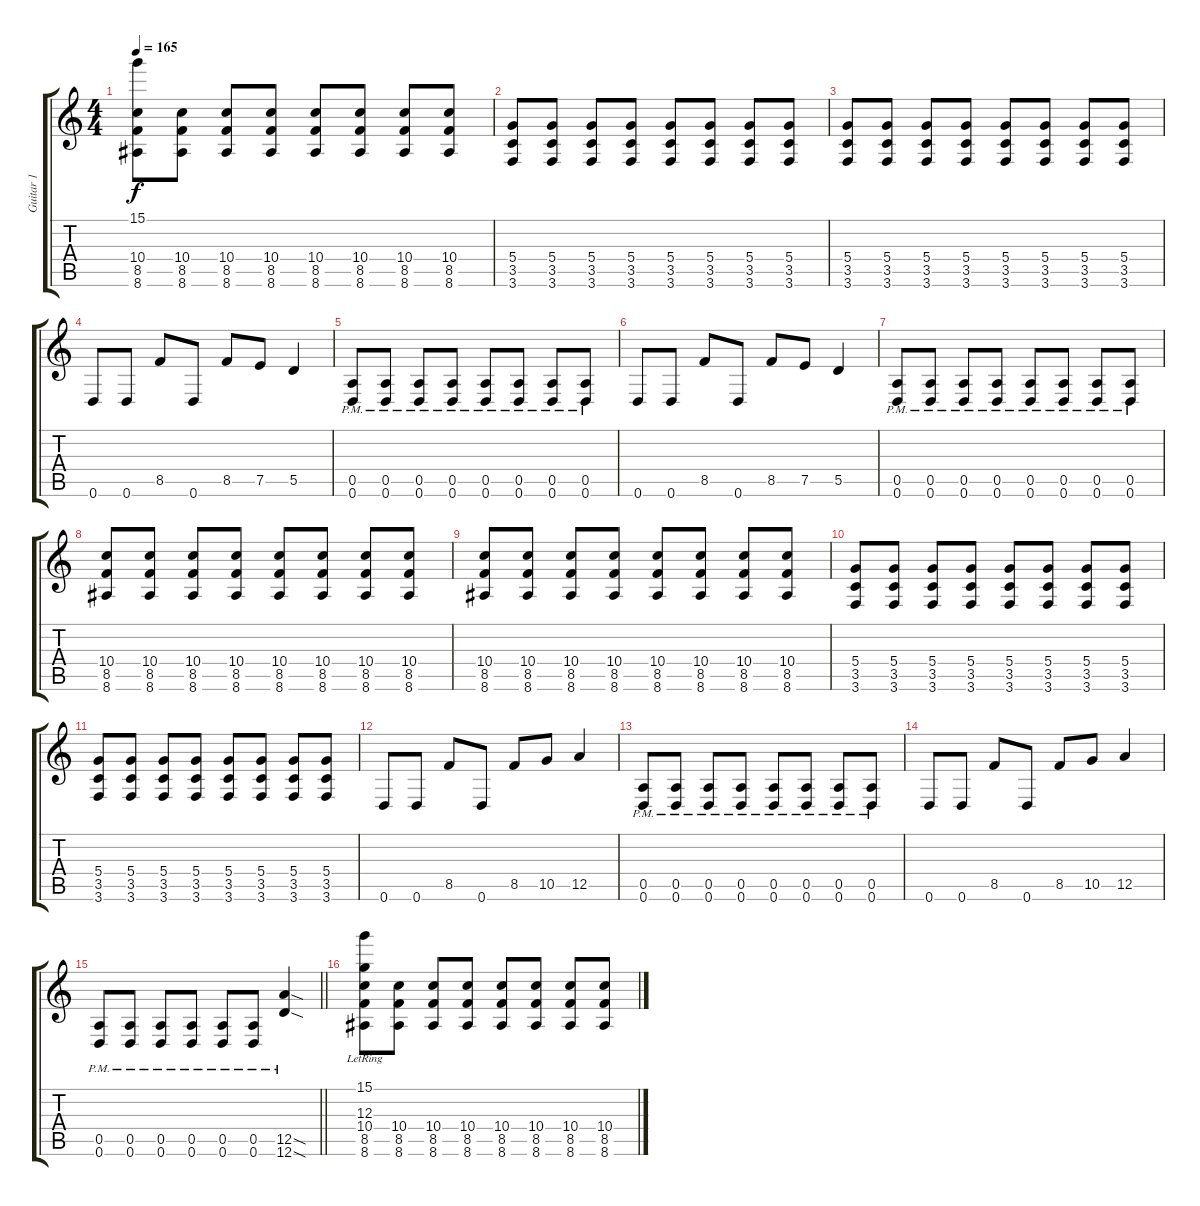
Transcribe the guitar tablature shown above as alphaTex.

\track ("Guitar 1" "Guitar 1") {instrument distortionguitar}
\staff {score tabs}
\tuning (E4 B3 G3 D3 A2 D2) {hide}
\ts (4 4)
\tempo 165
\clef g2
\ks c
(15.1{t} 10.4 8.5 8.6).8{dy f} (10.4 8.5 8.6).8 (10.4 8.5 8.6).8 (10.4 8.5 8.6).8 (10.4 8.5 8.6).8 (10.4 8.5 8.6).8 (10.4 8.5 8.6).8 (10.4 8.5 8.6).8 |
(5.4 3.5 3.6).8 (5.4 3.5 3.6).8 (5.4 3.5 3.6).8 (5.4 3.5 3.6).8 (5.4 3.5 3.6).8 (5.4 3.5 3.6).8 (5.4 3.5 3.6).8 (5.4 3.5 3.6).8 |
(5.4 3.5 3.6).8 (5.4 3.5 3.6).8 (5.4 3.5 3.6).8 (5.4 3.5 3.6).8 (5.4 3.5 3.6).8 (5.4 3.5 3.6).8 (5.4 3.5 3.6).8 (5.4 3.5 3.6).8 |
0.6.8 0.6.8 8.5.8 0.6.8 8.5.8 7.5.8 5.5.4 |
(0.5{pm} 0.6{pm}).8 (0.5{pm} 0.6{pm}).8 (0.5{pm} 0.6{pm}).8 (0.5{pm} 0.6{pm}).8 (0.5{pm} 0.6{pm}).8 (0.5{pm} 0.6{pm}).8 (0.5{pm} 0.6{pm}).8 (0.5{pm} 0.6{pm}).8 |
0.6.8 0.6.8 8.5.8 0.6.8 8.5.8 7.5.8 5.5.4 |
(0.5{pm} 0.6{pm}).8 (0.5{pm} 0.6{pm}).8 (0.5{pm} 0.6{pm}).8 (0.5{pm} 0.6{pm}).8 (0.5{pm} 0.6{pm}).8 (0.5{pm} 0.6{pm}).8 (0.5{pm} 0.6{pm}).8 (0.5{pm} 0.6{pm}).8 |
(10.4 8.5 8.6).8 (10.4 8.5 8.6).8 (10.4 8.5 8.6).8 (10.4 8.5 8.6).8 (10.4 8.5 8.6).8 (10.4 8.5 8.6).8 (10.4 8.5 8.6).8 (10.4 8.5 8.6).8 |
(10.4 8.5 8.6).8 (10.4 8.5 8.6).8 (10.4 8.5 8.6).8 (10.4 8.5 8.6).8 (10.4 8.5 8.6).8 (10.4 8.5 8.6).8 (10.4 8.5 8.6).8 (10.4 8.5 8.6).8 |
(5.4 3.5 3.6).8 (5.4 3.5 3.6).8 (5.4 3.5 3.6).8 (5.4 3.5 3.6).8 (5.4 3.5 3.6).8 (5.4 3.5 3.6).8 (5.4 3.5 3.6).8 (5.4 3.5 3.6).8 |
(5.4 3.5 3.6).8 (5.4 3.5 3.6).8 (5.4 3.5 3.6).8 (5.4 3.5 3.6).8 (5.4 3.5 3.6).8 (5.4 3.5 3.6).8 (5.4 3.5 3.6).8 (5.4 3.5 3.6).8 |
0.6.8 0.6.8 8.5.8 0.6.8 8.5.8 10.5.8 12.5.4 |
(0.5{pm} 0.6{pm}).8 (0.5{pm} 0.6{pm}).8 (0.5{pm} 0.6{pm}).8 (0.5{pm} 0.6{pm}).8 (0.5{pm} 0.6{pm}).8 (0.5{pm} 0.6{pm}).8 (0.5{pm} 0.6{pm}).8 (0.5{pm} 0.6{pm}).8 |
0.6.8 0.6.8 8.5.8 0.6.8 8.5.8 10.5.8 12.5.4 |
\barLineRight lightlight
(0.5{pm} 0.6{pm}).8 (0.5{pm} 0.6{pm}).8 (0.5{pm} 0.6{pm}).8 (0.5{pm} 0.6{pm}).8 (0.5{pm} 0.6{pm}).8 (0.5{pm} 0.6{pm}).8 (12.5{sod pm} 12.6{sod}).4 |
(15.1{lr} 12.3{lr} 10.4 8.5 8.6).8 (10.4 8.5 8.6).8 (10.4 8.5 8.6).8 (10.4 8.5 8.6).8 (10.4 8.5 8.6).8 (10.4 8.5 8.6).8 (10.4 8.5 8.6).8 (10.4 8.5 8.6).8
